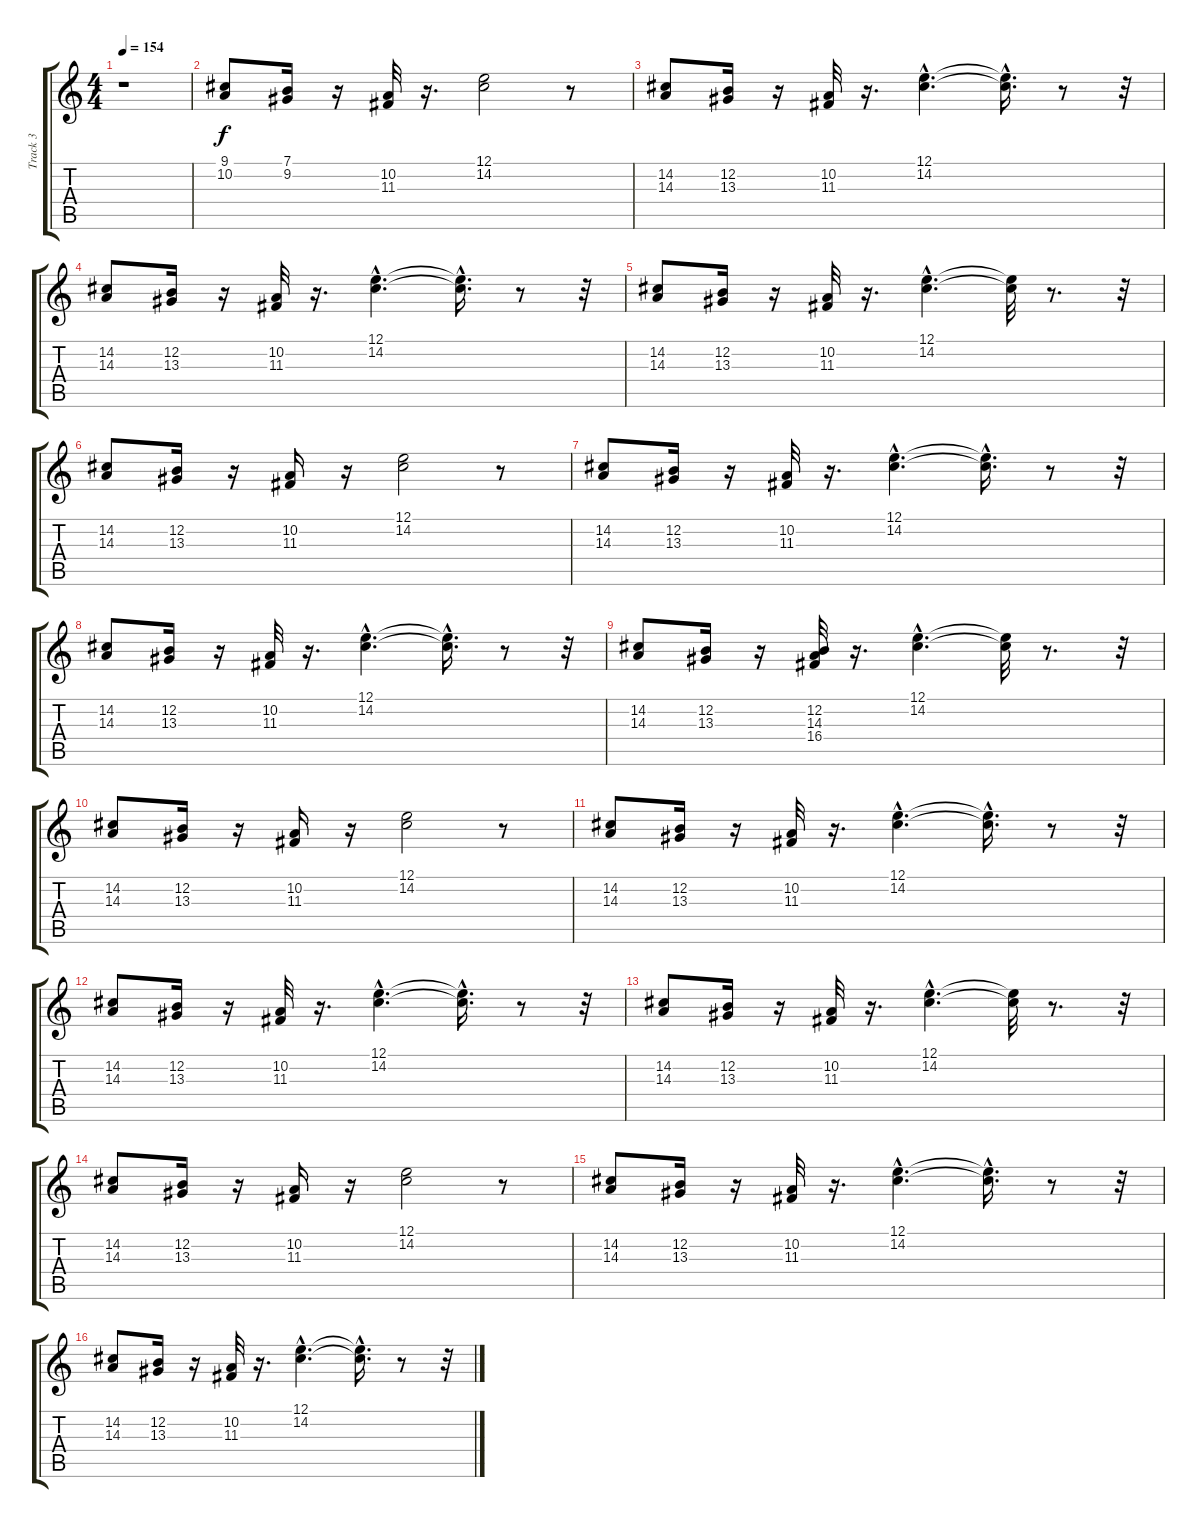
\track ("Track 3" "Track 3") {instrument brasssection}
\staff {score tabs}
\tuning (E4 B3 G3 D3 A2 E2) {hide}
\ts (4 4)
\tempo 154
\clef g2
\ks c
r.1{dy f} |
(9.1 10.2).8 (7.1 9.2).16 r.16 (10.2 11.3).32 r.16{d} (12.1 14.2).2 r.8 |
(14.2 14.3).8 (12.2 13.3).16 r.16 (10.2 11.3).32 r.16{d} (12.1{hac} 14.2{hac}).4{d} (12.1{hac t} 14.2{hac t}).16{d} r.8 r.32 |
(14.2 14.3).8 (12.2 13.3).16 r.16 (10.2 11.3).32 r.16{d} (12.1{hac} 14.2{hac}).4{d} (12.1{hac t} 14.2{hac t}).16{d} r.8 r.32 |
(14.2 14.3).8 (12.2 13.3).16 r.16 (10.2 11.3).32 r.16{d} (12.1{hac} 14.2{hac}).4{d} (12.1{t} 14.2{t}).32 r.8{d} r.32 |
(14.2 14.3).8 (12.2 13.3).16 r.16 (10.2 11.3).16 r.16 (12.1 14.2).2 r.8 |
(14.2 14.3).8 (12.2 13.3).16 r.16 (10.2 11.3).32 r.16{d} (12.1{hac} 14.2{hac}).4{d} (12.1{hac t} 14.2{hac t}).16{d} r.8 r.32 |
(14.2 14.3).8 (12.2 13.3).16 r.16 (10.2 11.3).32 r.16{d} (12.1{hac} 14.2{hac}).4{d} (12.1{hac t} 14.2{hac t}).16{d} r.8 r.32 |
(14.2 14.3).8 (12.2 13.3).16 r.16 (12.2 14.3 16.4).32 r.16{d} (12.1{hac} 14.2{hac}).4{d} (12.1{t} 14.2{t}).32 r.8{d} r.32 |
(14.2 14.3).8 (12.2 13.3).16 r.16 (10.2 11.3).16 r.16 (12.1 14.2).2 r.8 |
(14.2 14.3).8 (12.2 13.3).16 r.16 (10.2 11.3).32 r.16{d} (12.1{hac} 14.2{hac}).4{d} (12.1{hac t} 14.2{hac t}).16{d} r.8 r.32 |
(14.2 14.3).8 (12.2 13.3).16 r.16 (10.2 11.3).32 r.16{d} (12.1{hac} 14.2{hac}).4{d} (12.1{hac t} 14.2{hac t}).16{d} r.8 r.32 |
(14.2 14.3).8 (12.2 13.3).16 r.16 (10.2 11.3).32 r.16{d} (12.1{hac} 14.2{hac}).4{d} (12.1{t} 14.2{t}).32 r.8{d} r.32 |
(14.2 14.3).8 (12.2 13.3).16 r.16 (10.2 11.3).16 r.16 (12.1 14.2).2 r.8 |
(14.2 14.3).8 (12.2 13.3).16 r.16 (10.2 11.3).32 r.16{d} (12.1{hac} 14.2{hac}).4{d} (12.1{hac t} 14.2{hac t}).16{d} r.8 r.32 |
(14.2 14.3).8 (12.2 13.3).16 r.16 (10.2 11.3).32 r.16{d} (12.1{hac} 14.2{hac}).4{d} (12.1{hac t} 14.2{hac t}).16{d} r.8 r.32
